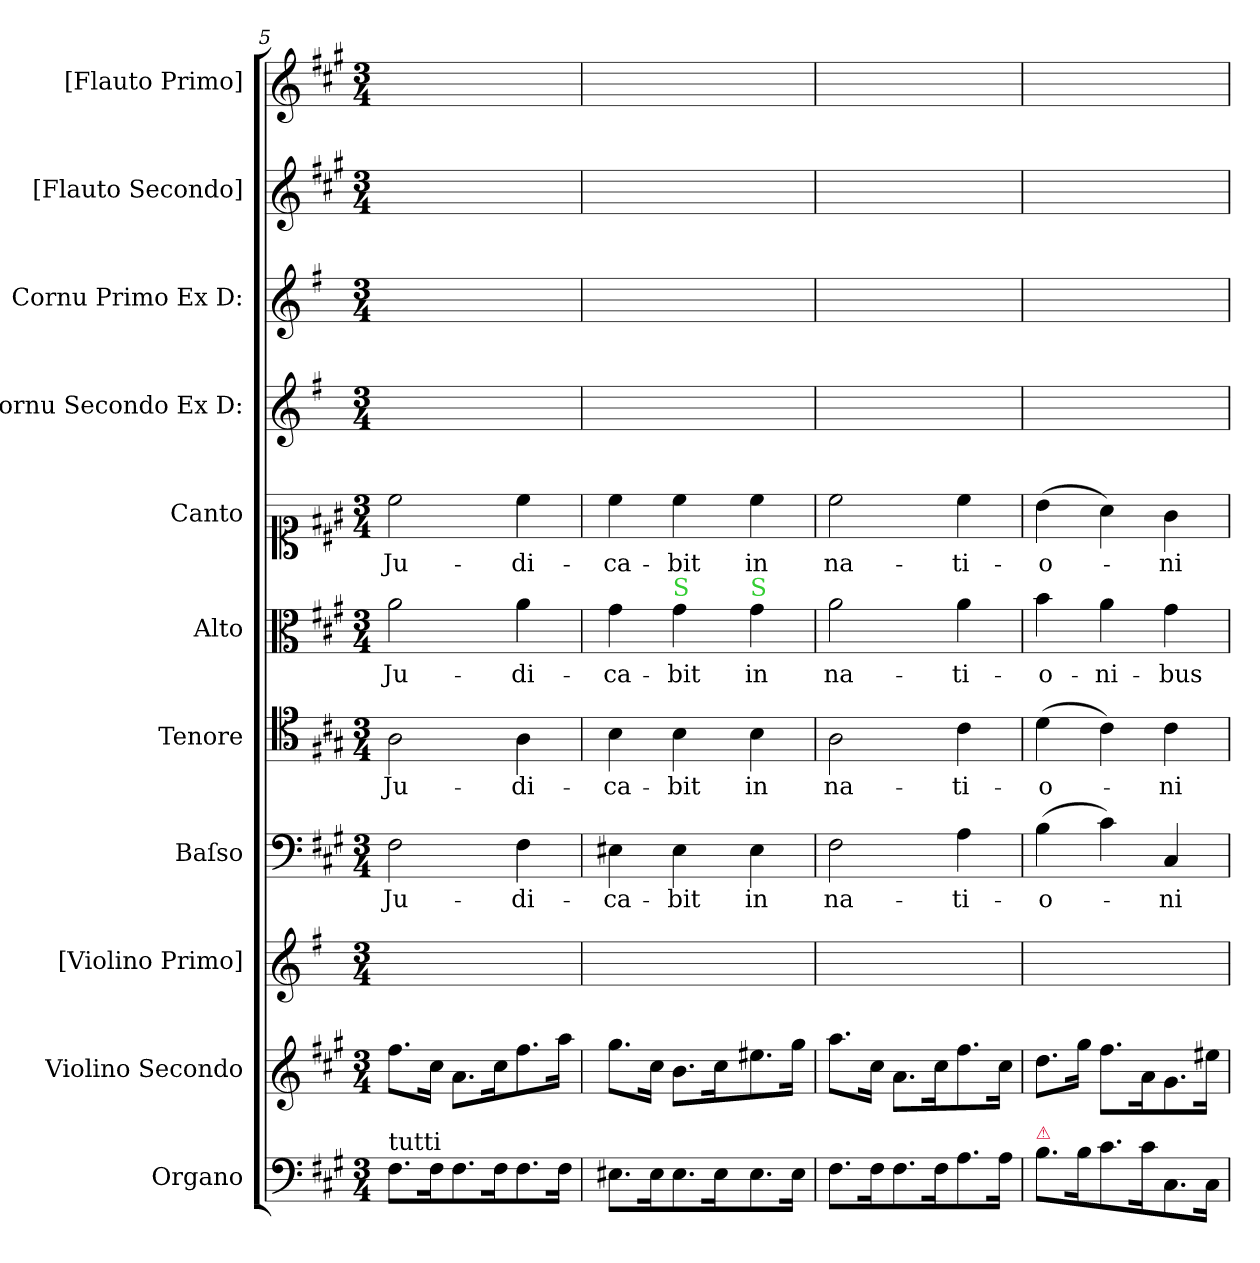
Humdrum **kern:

**kern	**kern	**kern	**kern	**text	**kern	**text	**kern	**text	**kern	**text	**kern	**kern	**kern	**kern
*part11	*part10	*part9	*part8	*part8	*part7	*part7	*part6	*part6	*part5	*part5	*part4	*part3	*part2	*part1
*staff11	*staff10	*staff9	*staff8	*staff8	*staff7	*staff7	*staff6	*staff6	*staff5	*staff5	*staff4	*staff3	*staff2	*staff1
*I"Organo	*I"Violino Secondo	*I"[Violino Primo]	*I"Baſso	*	*I"Tenore	*	*I"Alto	*	*I"Canto	*	*I"Cornu Secondo Ex D:	*I"Cornu Primo Ex D:	*I"[Flauto Secondo]	*I"[Flauto Primo]
*I'org	*I'vl 2	*I'[vl 1]	*I'B	*	*I'T	*	*I'A	*	*	*	*	*	*I'[fl 2]	*I'[fl 1]
*clefF4	*clefG2	*clefG2	*clefF4	*	*clefC4	*	*clefC3	*	*clefC1	*	*clefG2	*clefG2	*clefG2	*clefG2
*	*	*ITrd-1c-2	*	*	*	*	*	*	*	*	*ITrd-1c-2	*ITrd-1c-2	*	*
*k[f#c#g#]	*k[f#c#g#]	*k[f#c#g#]	*k[f#c#g#]	*	*k[f#c#g#]	*	*k[f#c#g#]	*	*k[f#c#g#]	*	*k[f#c#g#]	*k[f#c#g#]	*k[f#c#g#]	*k[f#c#g#]
*f#:	*f#:	*f#:	*f#:	*	*f#:	*	*f#:	*	*f#:	*	*f#:	*f#:	*f#:	*f#:
*M3/4	*M3/4	*M3/4	*M3/4	*	*M3/4	*	*M3/4	*	*M3/4	*	*M3/4	*M3/4	*M3/4	*M3/4
=5	=5	=5	=5	=5	=5	=5	=5	=5	=5	=5	=5	=5	=5	=5
!LO:TX:a:t=tutti	!	!	!	!	!	!	!	!	!	!	!	!	!	!
8.F#\L	8.ff#\L	2.ryy	2F#\	Ju-	2A\	Ju-	2a\	Ju-	2cc#\	Ju-	2.ryy	2.ryy	2.ryy	2.ryy
16F#\K	16cc#\Jk	.	.	.	.	.	.	.	.	.	.	.	.	.
8.F#\	8.a\L	.	.	.	.	.	.	.	.	.	.	.	.	.
16F#\K	16cc#\K	.	.	.	.	.	.	.	.	.	.	.	.	.
8.F#\	8.ff#\	.	4F#\	-di-	4A\	-di-	4a\	-di-	4cc#\	-di-	.	.	.	.
16F#\Jk	16aa\Jk	.	.	.	.	.	.	.	.	.	.	.	.	.
=6	=6	=6	=6	=6	=6	=6	=6	=6	=6	=6	=6	=6	=6	=6
8.E#X\L	8.gg#\L	2.ryy	4E#X\	-ca-	4B\	-ca-	4g#\	-ca-	4cc#\	-ca-	2.ryy	2.ryy	2.ryy	2.ryy
16E#\K	16cc#\Jk	.	.	.	.	.	.	.	.	.	.	.	.	.
!	!	!	!	!	!	!	!LO:TX:a:color=limegreen:t=S	!	!	!	!	!	!	!
8.E#\	8.b\L	.	4E#\	-bit	4B\	-bit	4g#\	-bit	4cc#\	-bit	.	.	.	.
16E#\K	16cc#\K	.	.	.	.	.	.	.	.	.	.	.	.	.
!	!	!	!	!	!	!	!LO:TX:a:color=limegreen:t=S	!	!	!	!	!	!	!
8.E#\	8.ee#X\	.	4E#\	in	4B\	in	4g#\	in	4cc#\	in	.	.	.	.
16E#\Jk	16gg#\Jk	.	.	.	.	.	.	.	.	.	.	.	.	.
=7	=7	=7	=7	=7	=7	=7	=7	=7	=7	=7	=7	=7	=7	=7
8.F#\L	8.aa\L	2.ryy	2F#\	na-	2A\	na-	2a\	na-	2cc#\	na-	2.ryy	2.ryy	2.ryy	2.ryy
16F#\K	16cc#\Jk	.	.	.	.	.	.	.	.	.	.	.	.	.
8.F#\	8.a\L	.	.	.	.	.	.	.	.	.	.	.	.	.
16F#\K	16cc#\K	.	.	.	.	.	.	.	.	.	.	.	.	.
8.A\	8.ff#\	.	4A\	-ti-	4c#\	-ti-	4a\	-ti-	4cc#\	-ti-	.	.	.	.
16A\Jk	16cc#\Jk	.	.	.	.	.	.	.	.	.	.	.	.	.
=8	=8	=8	=8	=8	=8	=8	=8	=8	=8	=8	=8	=8	=8	=8
!LO:TX:a:color=crimson:t=⚠	!	!	!	!	!	!	!	!	!	!	!	!	!	!
8.B\L	8.dd\L	2.ryy	(4B\	-o-	(4d\	-o-	4b\	-o-	(4b\	-o-	2.ryy	2.ryy	2.ryy	2.ryy
16B\K	16gg#\Jk	.	.	.	.	.	.	.	.	.	.	.	.	.
8.c#\	8.ff#\L	.	4c#\)	.	4c#\)	.	4a\	-ni-	4a\)	.	.	.	.	.
16c#\K	16a\K	.	.	.	.	.	.	.	.	.	.	.	.	.
8.C#/	8.g#\	.	4C#/	-ni-	4c#\	-ni-	4g#\	-bus	4g#\	-ni-	.	.	.	.
16C#/Jk	16ee#X\Jk	.	.	.	.	.	.	.	.	.	.	.	.	.
=	=	=	=	=	=	=	=	=	=	=	=	=	=	=
*-	*-	*-	*-	*-	*-	*-	*-	*-	*-	*-	*-	*-	*-	*-
